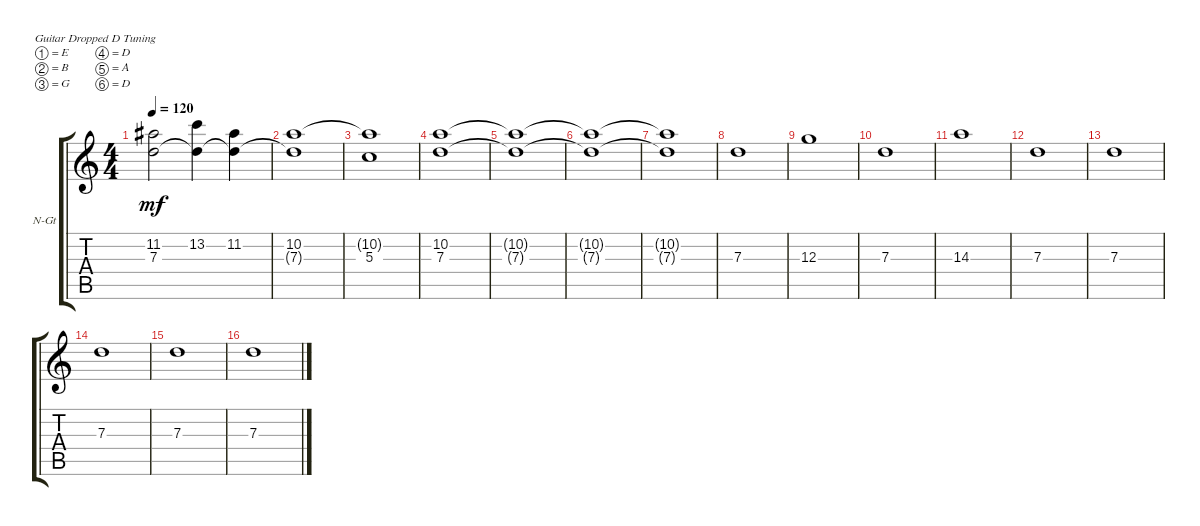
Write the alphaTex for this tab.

\bracketExtendMode groupsimilarinstruments
\firstSystemTrackNameOrientation horizontal
\otherSystemsTrackNameOrientation horizontal
\track ("Keyboard (Christian)" "N-Gt") {instrument acousticguitarnylon}
\staff {score tabs}
\tuning (E4 B3 G3 D3 A2 D2)
\ts (4 4)
\tempo 120
\clef g2
\ks c
(11.2 7.3{t}).2{dy mf} (13.2 7.3{t}).4 (11.2 7.3{t}).4 |
(10.2 7.3{t}).1 |
(10.2{t} 5.3).1 |
(10.2 7.3).1 |
(10.2{t} 7.3{t}).1 |
(10.2{t} 7.3{t}).1 |
(10.2{t} 7.3{t}).1 |
7.3.1 |
12.3.1 |
7.3.1 |
14.3.1 |
7.3.1 |
7.3.1 |
7.3.1 |
7.3.1 |
7.3.1
